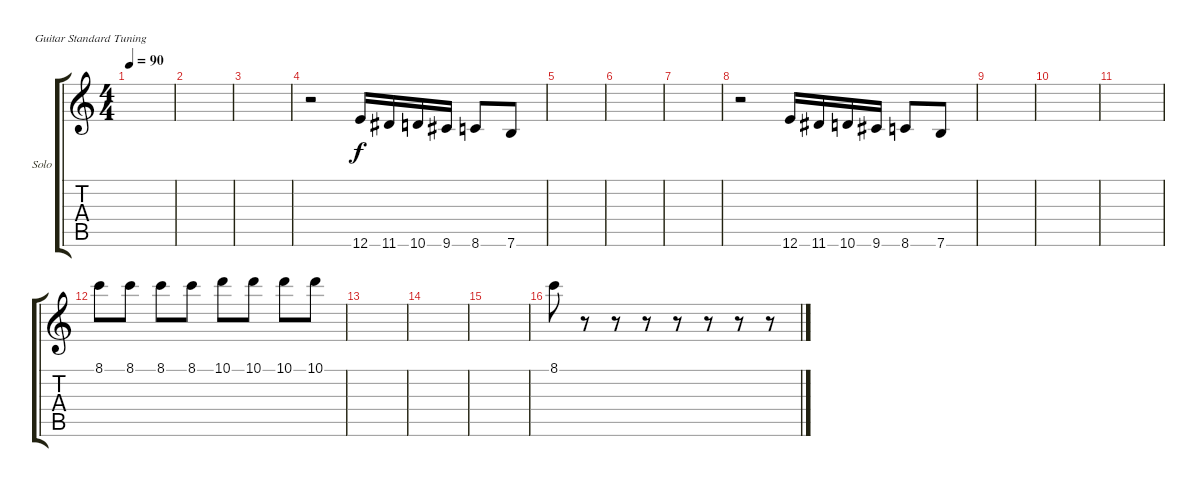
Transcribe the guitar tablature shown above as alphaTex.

\defaultSystemsLayout 4
\bracketExtendMode groupsimilarinstruments
\firstSystemTrackNameOrientation horizontal
\otherSystemsTrackNameOrientation horizontal
\track ("Solo" "Solo") {instrument distortionguitar}
\staff {score tabs}
\tuning (E4 B3 G3 D3 A2 E2)
\ts (4 4)
\tempo 90
\clef g2
\ks c
|
|
|
r.2 12.6.16 11.6.16 10.6.16 9.6.16 8.6.8 7.6.8 |
|
|
|
r.2 12.6.16 11.6.16 10.6.16 9.6.16 8.6.8 7.6.8 |
|
|
|
8.1.8 8.1.8 8.1.8 8.1.8 10.1.8 10.1.8 10.1.8 10.1.8 |
|
|
|
8.1.8 r.8 r.8 r.8 r.8 r.8 r.8 r.8
